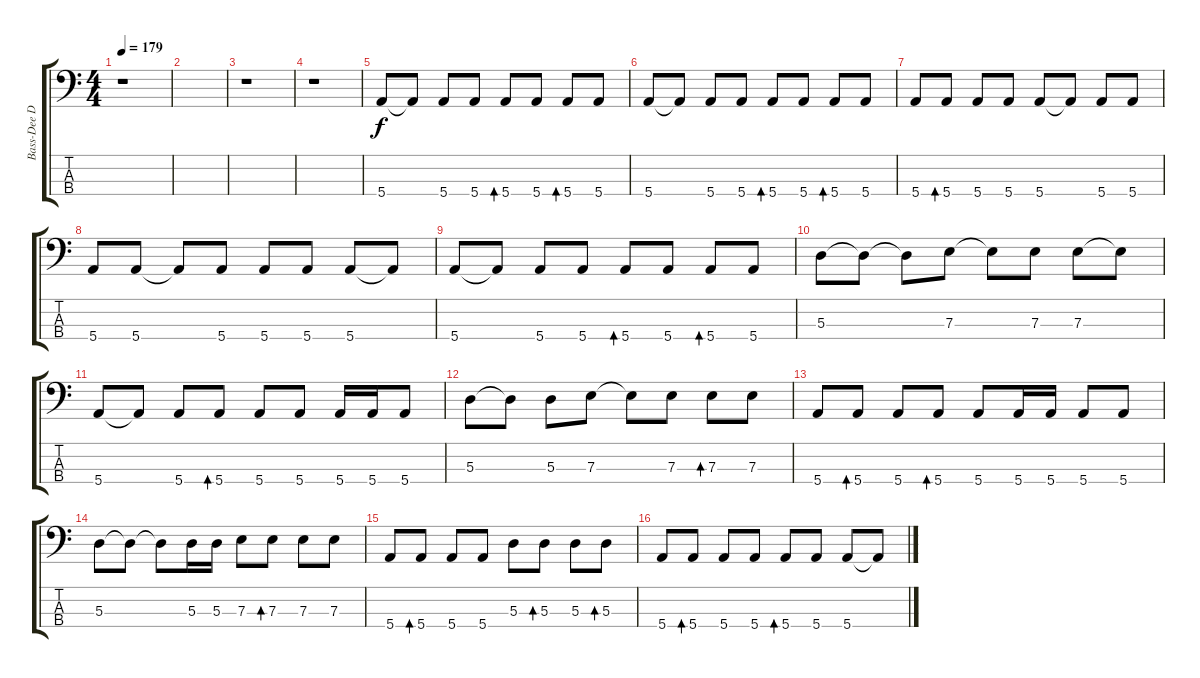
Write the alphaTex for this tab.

\track ("Bass-Dee Dee Ramone" "Bass-Dee D") {instrument electricbasspick}
\staff {score tabs}
\tuning (G2 D2 A1 E1) {hide}
\ts (4 4)
\tempo 179
\clef f4
\ks c
r.1{dy f} |
|
r.1 |
r.1 |
5.4.8 5.4{t}.8 5.4.8 5.4.8 5.4.8{bd 240} 5.4.8 5.4.8{bd 240} 5.4.8 |
5.4.8 5.4{t}.8 5.4.8 5.4.8 5.4.8{bd 240} 5.4.8 5.4.8{bd 240} 5.4.8 |
5.4.8 5.4.8{bd 240} 5.4.8 5.4.8 5.4.8 5.4{t}.8 5.4.8 5.4.8 |
5.4.8 5.4.8 5.4{t}.8 5.4.8 5.4.8 5.4.8 5.4.8 5.4{t}.8 |
5.4.8 5.4{t}.8 5.4.8 5.4.8 5.4.8{bd 240} 5.4.8 5.4.8{bd 240} 5.4.8 |
5.3.8 5.3{t}.8 5.3{t}.8 7.3.8 7.3{t}.8 7.3.8 7.3.8 7.3{t}.8 |
5.4.8 5.4{t}.8 5.4.8 5.4.8{bd 240} 5.4.8 5.4.8 5.4.16 5.4.16 5.4.8 |
5.3.8 5.3{t}.8 5.3.8 7.3.8 7.3{t}.8 7.3.8 7.3.8{bd 240} 7.3.8 |
5.4.8 5.4.8{bd 240} 5.4.8 5.4.8{bd 240} 5.4.8 5.4.16 5.4.16 5.4.8 5.4.8 |
5.3.8 5.3{t}.8 5.3{t}.8 5.3.16 5.3.16 7.3.8 7.3.8{bd 240} 7.3.8 7.3.8 |
5.4.8 5.4.8{bd 240} 5.4.8 5.4.8 5.3.8 5.3.8{bd 240} 5.3.8 5.3.8{bd 240} |
5.4.8 5.4.8{bd 240} 5.4.8 5.4.8 5.4.8{bd 240} 5.4.8 5.4.8 5.4{t}.8
